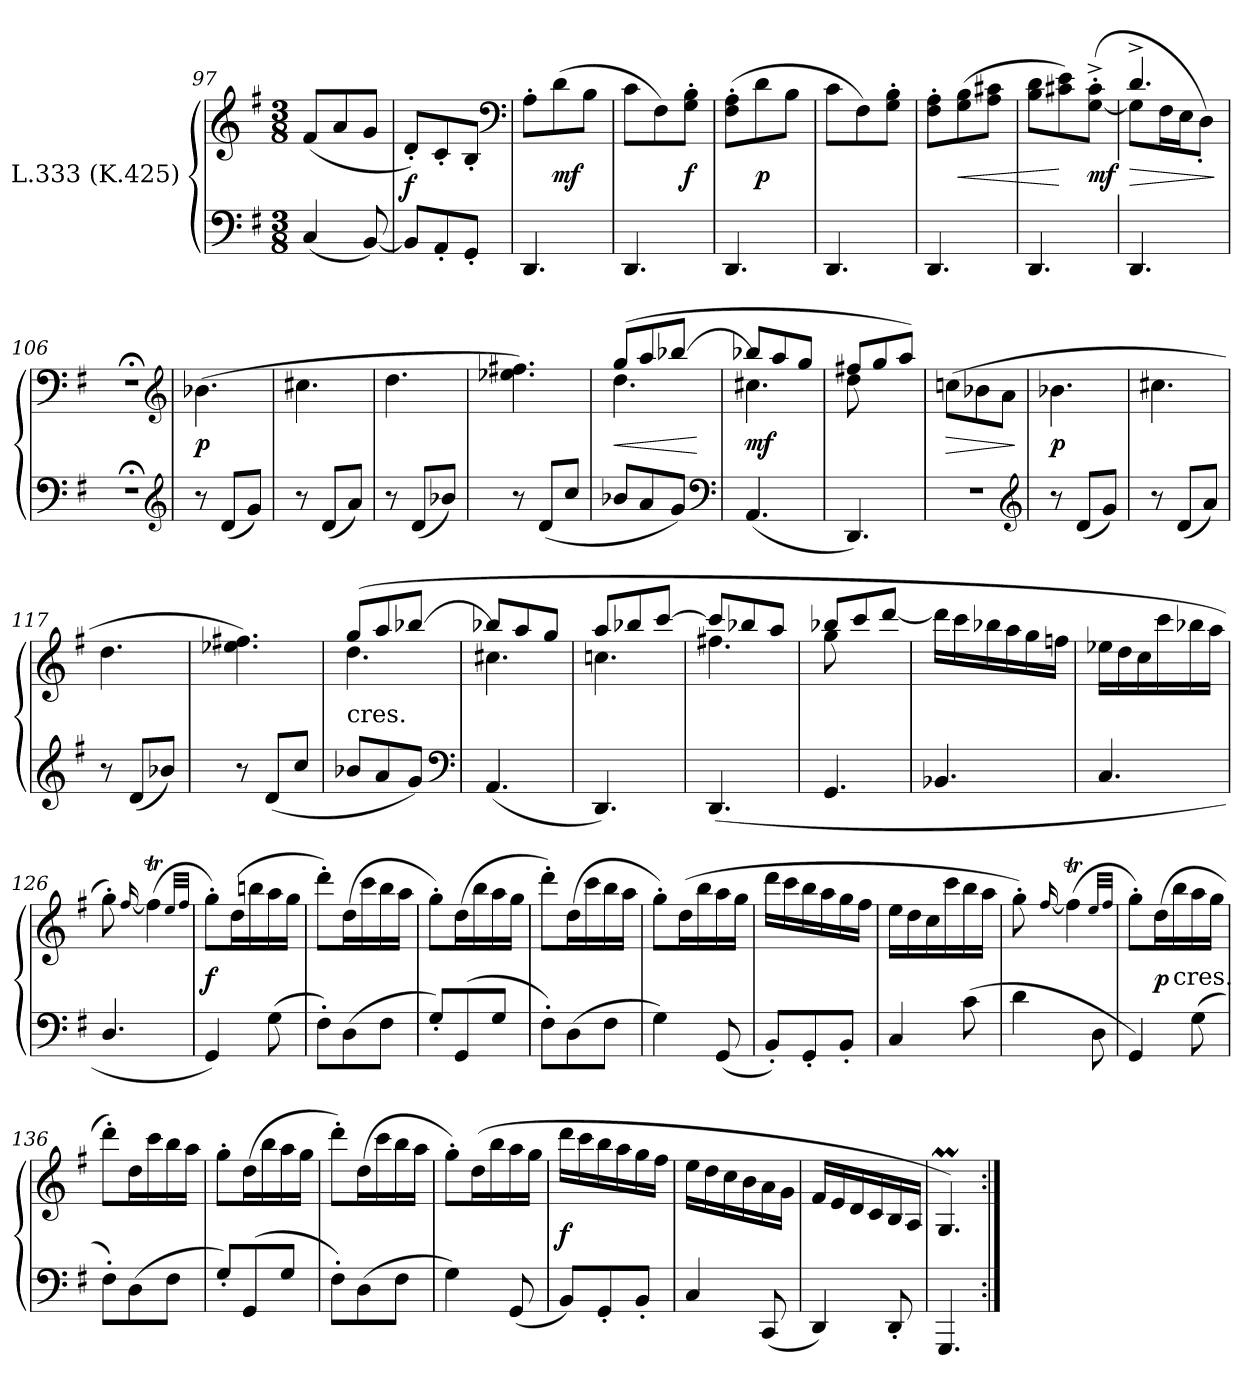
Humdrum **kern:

**kern	**kern	**dynam
*part1	*part1	*part1
*staff2	*staff1	*staff1/2
*I"L.333 (K.425)	*	*
*clefF4	*clefG2	*
*k[f#]	*k[f#]	*
*G:	*G:	*
*M3/8	*M3/8	*
=97	=97	=97
(4C	(8f#L	.
.	8a	.
[8BB)	8gJ	.
=98	=98	=98
8BBL]	8d'L)	f
8AA'	8c'	.
8GG'J	8B'J	.
*	*clefF4	*
!!LO:LB:g=z
=99	=99	=99
4.DD	8A'L	.
.	(8d	mf
.	8BJ	.
=100	=100	=100
4.DD	8cL	.
.	8F#)	.
.	8G' 8B'J	f
=101	=101	=101
4.DD	(8F#' 8A'L	.
.	8d	p
.	8BJ	.
=102	=102	=102
4.DD	8cL	.
.	8F#)	.
.	8G' 8B'J	.
=103	=103	=103
4.DD	8F#' 8A'L	.
.	(8G 8B	<
.	8A 8c#XJ	.
=104	=104	=104
4.DD	8B 8dL	.
.	8c#X 8e)	[
.	(<[8G'^< 8c#'^<J	mf
=105	=105	=105
*	*^	*
4.DD	4.d^	8GL]	>
.	.	16F#L	.
.	.	16EJ	.
.	.	8D'J)	.
*	*v	*v	*
.	.	]
=106	=106	=106
4.r;<	4.r;<	.
*clefG2	*clefG2	*
=107	=107	=107
8r	(4.b-X	p
(8dL	.	.
8gJ)	.	.
!!LO:LB:g=z
=108	=108	=108
8r	4.cc#X	.
(8dL	.	.
8aJ)	.	.
=109	=109	=109
8r	4.dd	.
(8dL	.	.
8b-XJ)	.	.
=110	=110	=110
8r	4.ee-X 4.ff#X)	.
(8dL	.	.
8ccJ	.	.
=111	=111	=111
*	*^	*
8b-XL	(8ggL	4.dd	<
8a	8aa	.	.
8gJ)	[8bb-XJ	.	.
*	*v	*v	*
*clefF4	*	*
.	.	[
=112	=112	=112
*	*^	*
(4.AA	8bb-XL]	4.cc#X	mf
.	8aa	.	.
.	8ggJ	.	.
=113	=113	=113	=113
4.DD)	8ff#XL	8dd	.
.	8gg	4ryy	.
.	8aaJ)	.	.
*	*v	*v	*
=114	=114	=114
4.r	(8ccnL	>
.	8b-X	.
.	8aJ	.
*clefG2	*	*
.	.	]
=115	=115	=115
8r	4.b-X	p
(8dL	.	.
8gJ)	.	.
=116	=116	=116
8r	4.cc#X	.
(8dL	.	.
8aJ)	.	.
!!LO:LB:g=z
=117	=117	=117
8r	4.dd	.
(8dL	.	.
8b-XJ)	.	.
=118	=118	=118
8r	4.ee-X 4.ff#X)	.
(8dL	.	.
8ccJ	.	.
=119	=119	=119
*	*^	*
!	!LO:TX:c:t=cres.	!	!
8b-XL	(8ggL	4.dd	.
8a	8aa	.	.
8gJ)	[8bb-XJ	.	.
*clefF4	*	*	*
=120	=120	=120	=120
(4.AA	8bb-XL]	4.cc#X	.
.	8aa	.	.
.	8ggJ	.	.
=121	=121	=121	=121
4.DD)	8aaL	4.ccn	.
.	8bb-X	.	.
.	[8cccJ	.	.
=122	=122	=122	=122
(<4.DD	8cccL]	4.ff#X	.
.	8bb-X	.	.
.	8aaJ	.	.
=123	=123	=123	=123
4.GG	8bb-XL	8gg	.
.	8ccc	4ryy	.
.	[8dddJ	.	.
*	*v	*v	*
=124	=124	=124
4.BB-X	16dddLL]	.
.	16ccc	.
.	16bb-X	.
.	16aa	.
.	16gg	.
.	16ffnJJ	.
!!LO:LB:g=z
=125	=125	=125
4.C	16ee-XLL	.
.	16dd	.
.	16cc	.
.	16ccc	.
.	16bb-X	.
.	16aaJJ	.
=126	=126	=126
4.D/	8gg')	.
.	[16qqff#	.
.	(4ff#t]	.
.	32qeeLLL	.
.	32qff#JJJ	.
=127	=127	=127
4GG)	8gg'L)	f
.	(16ddL	.
.	16bbn	.
(8G	16aa	.
.	16ggJJ	.
=128	=128	=128
8F#'L)	8ddd'L)	.
(8D	(16ddL	.
.	16ccc	.
8F#J	16bb	.
.	16aaJJ	.
=129	=129	=129
8G'L)	8gg'L)	.
(8GG	(16ddL	.
.	16bb	.
8GJ	16aa	.
.	16ggJJ	.
=130	=130	=130
8F#'L)	8ddd'L)	.
(8D	(16ddL	.
.	16ccc	.
8F#J	16bb	.
.	16aaJJ	.
=131	=131	=131
4G)	8gg'L)	.
.	(16ddL	.
.	16bb	.
(8GG	16aa	.
.	16ggJJ	.
!!LO:LB:g=z
=132	=132	=132
8BB'L)	16dddLL	.
.	16ccc	.
8GG'	16bb	.
.	16aa	.
8BB'J	16gg	.
.	16ff#JJ	.
=133	=133	=133
4C	16eeLL	.
.	16dd	.
.	16cc	.
.	16ccc	.
(8c	16bb	.
.	16aaJJ	.
=134	=134	=134
4d	8gg')	.
.	[16qqff#	.
.	(4ff#t]	.
8D	.	.
.	32qeeLLL	.
.	32qff#JJJ	.
=135	=135	=135
4GG)	8gg'L)	.
.	(16ddL	p
!	!LO:TX:c:t=cres.	!
.	16bb	.
(8G	16aa	.
.	16ggJJ	.
=136	=136	=136
8F#'L)	8ddd'L)	.
(8D	16ddL	.
.	16ccc	.
8F#J	16bb	.
.	16aaJJ	.
=137	=137	=137
8G'L)	8gg'L	.
(8GG	(16ddL	.
.	16bb	.
8GJ	16aa	.
.	16ggJJ	.
!!LO:LB:g=z
=138	=138	=138
8F#'L)	8ddd'L)	.
(8D	(16ddL	.
.	16ccc	.
8F#J	16bb	.
.	16aaJJ	.
=139	=139	=139
4G)	8gg'L)	.
.	(16ddL	.
.	16bb	.
(8GG	16aa	.
.	16ggJJ	.
=140	=140	=140
8BBL)	16dddLL	f
.	16ccc	.
8GG'	16bb	.
.	16aa	.
8BB'J	16gg	.
.	16ff#JJ	.
=141	=141	=141
4C	16eeLL	.
.	16dd	.
.	16cc	.
.	16b	.
(8CC	16a	.
.	16gJJ	.
=142	=142	=142
4DD)	16f#LL	.
.	16e	.
.	16d	.
.	16c	.
8DD'	16B	.
.	16AJJ	.
=143	=143	=143
4.GGG	4.GM)	.
=:|!	=:|!	=:|!
*-	*-	*-
